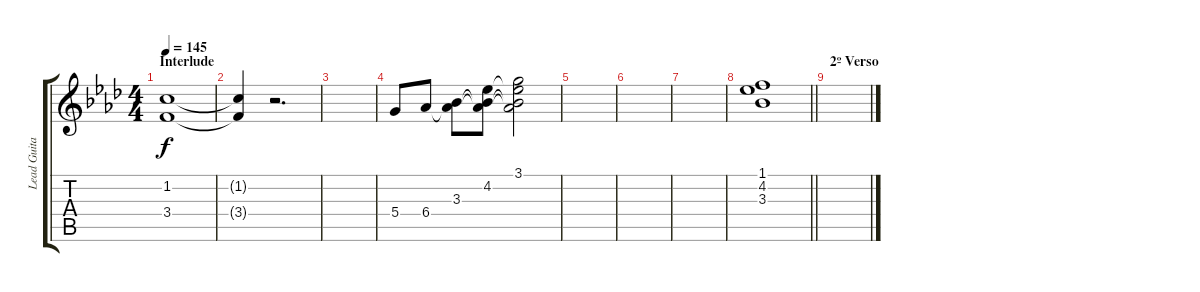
\track ("Lead Guitar" "Lead Guita") {instrument electricguitarjazz}
\staff {score tabs}
\tuning (E4 B3 G3 D3 A2 E2) {hide}
\ts (4 4)
\section ("" "Interlude")
\tempo 145
\clef g2
\ks ab
(1.2 3.4).1{dy f} |
(1.2{t} 3.4{t}).4 r.2{d} |
|
5.4.8 6.4.8 (3.3 6.4{t}).8 (4.2 3.3{t} 6.4{t}).8 (3.1 4.2{t} 3.3{t} 6.4{t}).2 |
|
|
|
\barLineRight lightlight
(1.1 4.2 3.3).1 |
\section ("" "2º Verso")
